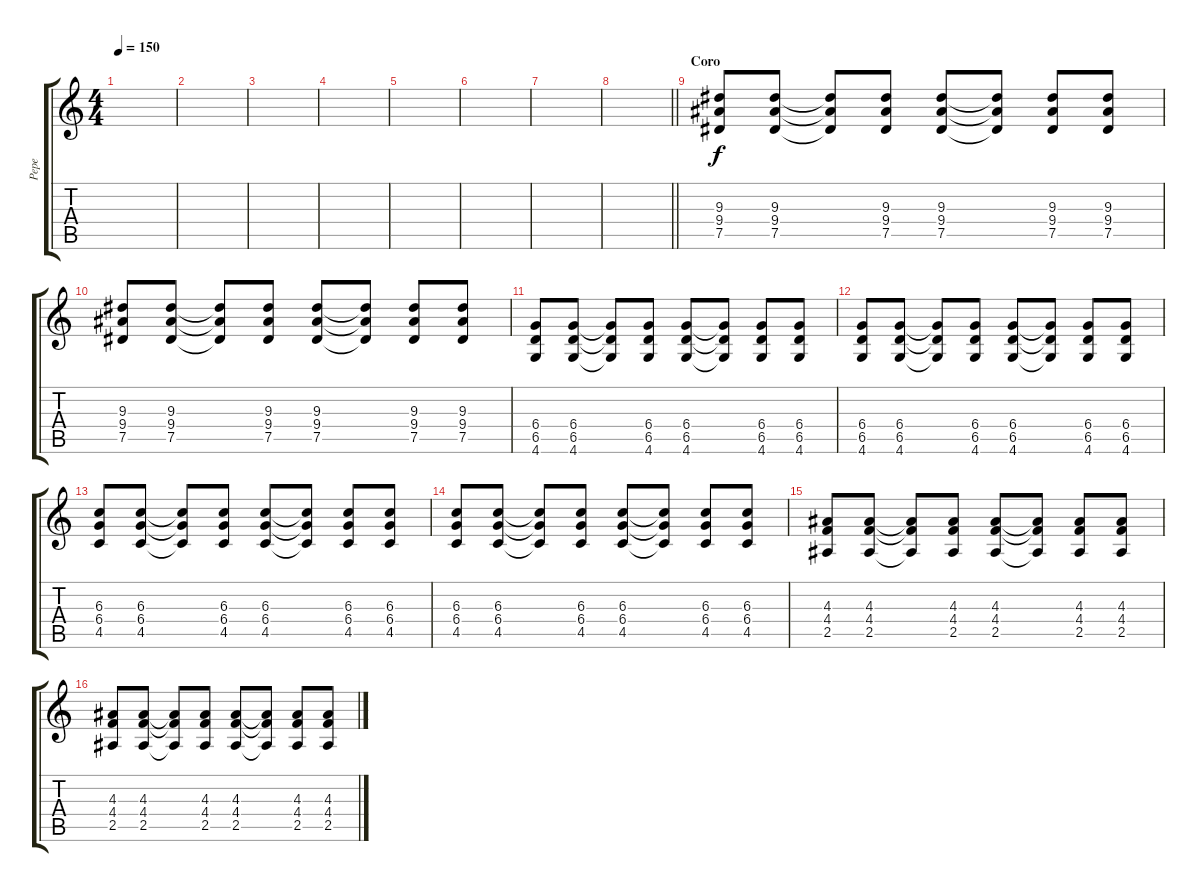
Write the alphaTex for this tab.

\track ("Pepe" "Pepe") {instrument distortionguitar}
\staff {score tabs}
\tuning (Eb4 Bb3 Gb3 Db3 Ab2 Eb2) {hide}
\ts (4 4)
\tempo 150
\clef g2
\ks c
|
|
|
|
|
|
|
\barLineRight lightlight
|
\section ("" "Coro")
(9.3 9.4 7.5).8 (9.3 9.4 7.5).8 (9.3{t} 9.4{t} 7.5{t}).8 (9.3 9.4 7.5).8 (9.3 9.4 7.5).8 (9.3{t} 9.4{t} 7.5{t}).8 (9.3 9.4 7.5).8 (9.3 9.4 7.5).8 |
(9.3 9.4 7.5).8 (9.3 9.4 7.5).8 (9.3{t} 9.4{t} 7.5{t}).8 (9.3 9.4 7.5).8 (9.3 9.4 7.5).8 (9.3{t} 9.4{t} 7.5{t}).8 (9.3 9.4 7.5).8 (9.3 9.4 7.5).8 |
(6.4 6.5 4.6).8 (6.4 6.5 4.6).8 (6.4{t} 6.5{t} 4.6{t}).8 (6.4 6.5 4.6).8 (6.4 6.5 4.6).8 (6.4{t} 6.5{t} 4.6{t}).8 (6.4 6.5 4.6).8 (6.4 6.5 4.6).8 |
(6.4 6.5 4.6).8 (6.4 6.5 4.6).8 (6.4{t} 6.5{t} 4.6{t}).8 (6.4 6.5 4.6).8 (6.4 6.5 4.6).8 (6.4{t} 6.5{t} 4.6{t}).8 (6.4 6.5 4.6).8 (6.4 6.5 4.6).8 |
(6.3 6.4 4.5).8 (6.3 6.4 4.5).8 (6.3{t} 6.4{t} 4.5{t}).8 (6.3 6.4 4.5).8 (6.3 6.4 4.5).8 (6.3{t} 6.4{t} 4.5{t}).8 (6.3 6.4 4.5).8 (6.3 6.4 4.5).8 |
(6.3 6.4 4.5).8 (6.3 6.4 4.5).8 (6.3{t} 6.4{t} 4.5{t}).8 (6.3 6.4 4.5).8 (6.3 6.4 4.5).8 (6.3{t} 6.4{t} 4.5{t}).8 (6.3 6.4 4.5).8 (6.3 6.4 4.5).8 |
(4.3 4.4 2.5).8 (4.3 4.4 2.5).8 (4.3{t} 4.4{t} 2.5{t}).8 (4.3 4.4 2.5).8 (4.3 4.4 2.5).8 (4.3{t} 4.4{t} 2.5{t}).8 (4.3 4.4 2.5).8 (4.3 4.4 2.5).8 |
(4.3 4.4 2.5).8 (4.3 4.4 2.5).8 (4.3{t} 4.4{t} 2.5{t}).8 (4.3 4.4 2.5).8 (4.3 4.4 2.5).8 (4.3{t} 4.4{t} 2.5{t}).8 (4.3 4.4 2.5).8 (4.3 4.4 2.5).8
